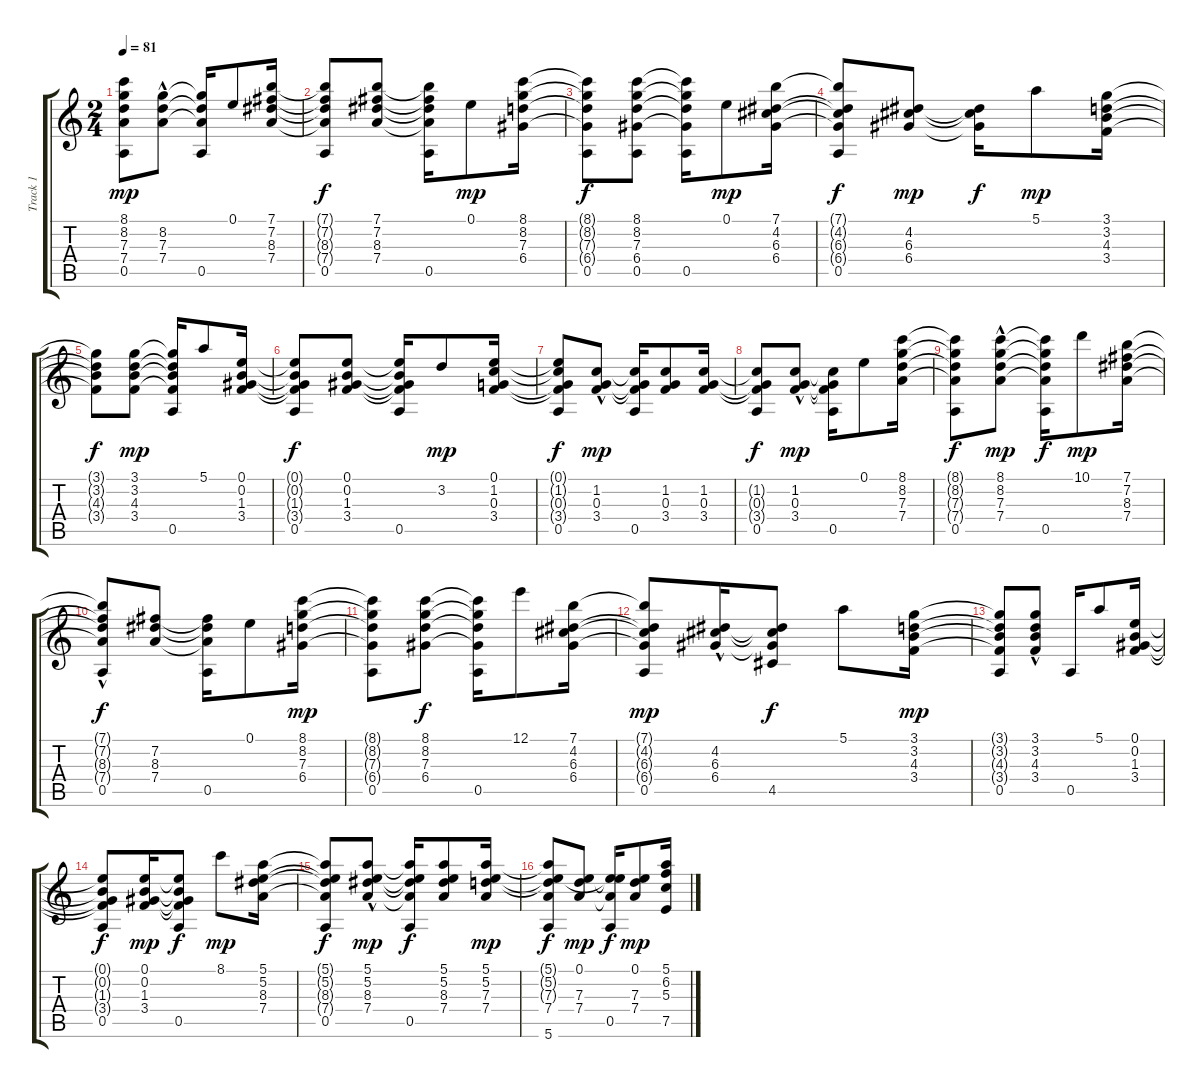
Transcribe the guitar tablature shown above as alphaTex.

\track ("Track 1" "Track 1") {instrument acousticguitarnylon}
\staff {score tabs}
\tuning (E4 B3 G3 D3 A2 E2) {hide}
\ts (2 4)
\tempo 81
\clef g2
\ks c
(8.1{t} 8.2{t} 7.3{t} 7.4{t} 0.5).8{dy mp} (8.2{hac} 7.3{hac} 7.4{hac}).8 (8.2{t} 7.3{t} 7.4{t} 0.5).16 0.1.8 (7.1 7.2 8.3 7.4).16 |
(7.1{t} 7.2{t} 8.3{t} 7.4{t} 0.5).8{dy f} (7.1 7.2 8.3 7.4).8 (7.1{t} 7.2{t} 8.3{t} 7.4{t} 0.5).16 0.1.8{dy mp} (8.1 8.2 7.3 6.4).16 |
(8.1{t} 8.2{t} 7.3{t} 6.4{t} 0.5).8{dy f} (8.1 8.2 7.3 6.4 0.5).8 (8.1{t} 8.2{t} 7.3{t} 6.4{t} 0.5).16 0.1.8{dy mp} (7.1 4.2 6.3 6.4).16 |
(7.1{t} 4.2{t} 6.3{t} 6.4{t} 0.5).8{dy f} (4.2 6.3 6.4).8{dy mp} (4.2{t} 6.3{t} 6.4{t}).16{dy f} 5.1.8{dy mp} (3.1 3.2 4.3 3.4).16 |
(3.1{t} 3.2{t} 4.3{t} 3.4{t}).8{dy f} (3.1 3.2 4.3 3.4).8{dy mp} (3.1{t} 3.2{t} 4.3{t} 3.4{t} 0.5).16 5.1.8 (0.1 0.2 1.3 3.4).16 |
(0.1{t} 0.2{t} 1.3{t} 3.4{t} 0.5).8{dy f} (0.1 0.2 1.3 3.4).8 (0.1{t} 0.2{t} 1.3{t} 3.4{t} 0.5).16 3.2.8{dy mp} (0.1 1.2 0.3 3.4).16 |
(0.1{t} 1.2{t} 0.3{t} 3.4{t} 0.5).8{dy f} (1.2{hac} 0.3{hac} 3.4{hac}).8{dy mp} (1.2{t} 0.3{t} 3.4{t} 0.5).16 (1.2 0.3 3.4).8 (1.2 0.3 3.4).16 |
(1.2{t} 0.3{t} 3.4{t} 0.5).8{dy f} (1.2{hac} 0.3{hac} 3.4{hac}).8{dy mp} (1.2{t} 0.3{t} 3.4{t} 0.5).16 0.1.8 (8.1 8.2 7.3 7.4).16 |
(8.1{t} 8.2{t} 7.3{t} 7.4{t} 0.5).8{dy f} (8.1{hac} 8.2{hac} 7.3{hac} 7.4{hac}).8{dy mp} (8.1{t} 8.2{t} 7.3{t} 7.4{t} 0.5).16{dy f} 10.1.8{dy mp} (7.1 7.2 8.3 7.4).16 |
(7.1{t} 7.2{hac t} 8.3{hac t} 7.4{hac t} 0.5).8{dy f} (7.2 8.3 7.4).8 (7.2{t} 8.3{t} 7.4{t} 0.5).16 0.1.8 (8.1 8.2 7.3 6.4).16{dy mp} |
(8.1{t} 8.2{t} 7.3{t} 6.4{t} 0.5).8 (8.1 8.2 7.3 6.4).8{dy f} (8.1{t} 8.2{t} 7.3{t} 6.4{t} 0.5).16 12.1.8 (7.1 4.2 6.3 6.4).16 |
(7.1{t} 4.2{t} 6.3{t} 6.4{t} 0.5).8{dy mp} (4.2{hac} 6.3{hac} 6.4{hac}).16 (4.2{t} 6.3{t} 6.4{t} 4.5).8{dy f} 5.1.8 (3.1 3.2 4.3 3.4).16{dy mp} |
(3.1{t} 3.2{t} 4.3{t} 3.4{t} 0.5).8 (3.1{hac} 3.2{hac} 4.3{hac} 3.4{hac}).8 0.5.16 5.1.8 (0.1 0.2 1.3 3.4).16 |
(0.1{t} 0.2{t} 1.3{t} 3.4{t} 0.5).8{dy f} (0.1 0.2 1.3 3.4).16{dy mp} (0.1{t} 0.2{t} 1.3{t} 3.4{t} 0.5).8{dy f} 8.1.8{dy mp} (5.1 5.2 8.3 7.4).16 |
(5.1{t} 5.2{t} 8.3{t} 7.4{t} 0.5).8{dy f} (5.1{hac} 5.2{hac} 8.3{hac} 7.4{hac}).8{dy mp} (5.1{t} 5.2{t} 8.3{t} 7.4{t} 0.5).16{dy f} (5.1 5.2 8.3 7.4).8 (5.1 5.2 7.3 7.4).16{dy mp} |
(5.1{t} 5.2{t} 7.3{t} 7.4 5.6).8{dy f} (0.1 7.3 7.4).8{dy mp} (0.1{t} 5.2{t} 7.4{t} 0.5).16{dy f} (0.1 7.3 7.4).8{dy mp} (5.1 6.2 5.3 7.5).16
